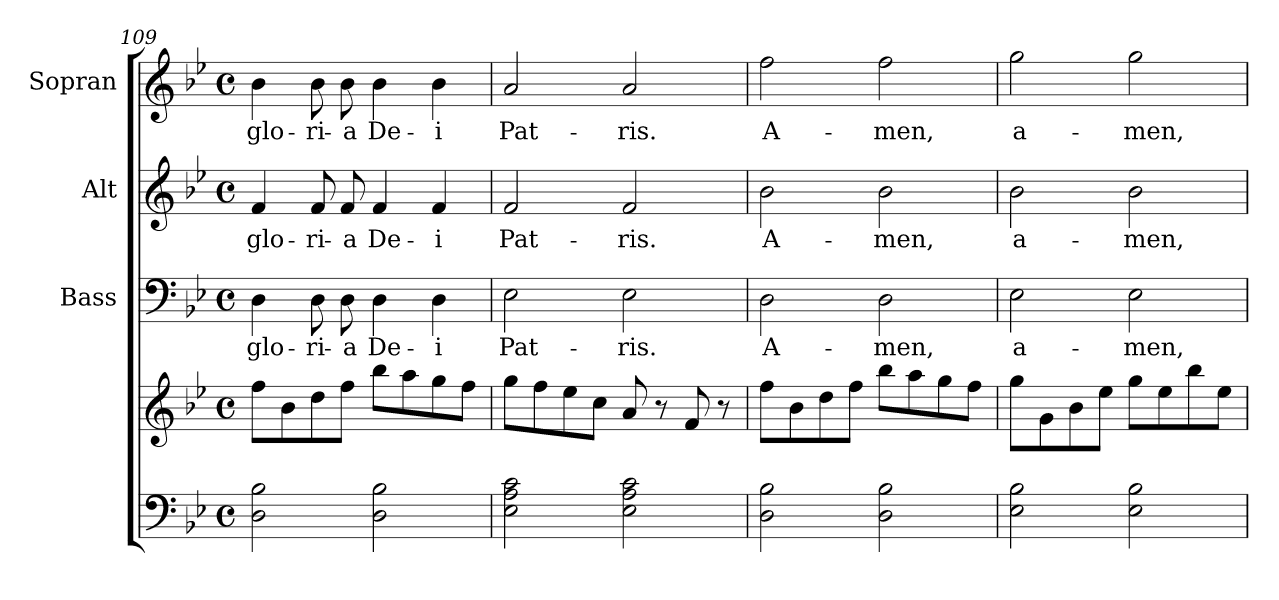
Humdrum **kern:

**kern	**kern	**kern	**text	**kern	**text	**kern	**text
*part4	*part4	*part3	*part3	*part2	*part2	*part1	*part1
*staff5	*staff4	*staff3	*staff3	*staff2	*staff2	*staff1	*staff1
*	*	*I"Bass	*	*I"Alt	*	*I"Sopran	*
*	*	*I'B.	*	*I'A.	*	*I'S.	*
!!LO:PB:g=z
*clefF4	*clefG2	*clefF4	*	*clefG2	*	*clefG2	*
*k[b-e-]	*k[b-e-]	*k[b-e-]	*	*k[b-e-]	*	*k[b-e-]	*
*B-:	*B-:	*B-:	*	*B-:	*	*B-:	*
*M4/4	*M4/4	*M4/4	*	*M4/4	*	*M4/4	*
*met(c)	*met(c)	*met(c)	*	*met(c)	*	*met(c)	*
=109	=109	=109	=109	=109	=109	=109	=109
!	!	!	!LO:LY:b	!	!LO:LY:b	!	!LO:LY:b
2D\ 2B-\	8ff\L	4D\	glo-	4f/	glo-	4b-\	glo-
.	8b-\	.	.	.	.	.	.
!	!	!	!LO:LY:b	!	!LO:LY:b	!	!LO:LY:b
.	8dd\	8D\	-ri-	8f/	-ri-	8b-\	-ri-
!	!	!	!LO:LY:b	!	!LO:LY:b	!	!LO:LY:b
.	8ff\J	8D\	-a	8f/	-a	8b-\	-a
!	!	!	!LO:LY:b	!	!LO:LY:b	!	!LO:LY:b
2D\ 2B-\	8bb-\L	4D\	De-	4f/	De-	4b-\	De-
.	8aa\	.	.	.	.	.	.
!	!	!	!LO:LY:b	!	!LO:LY:b	!	!LO:LY:b
.	8gg\	4D\	-i	4f/	-i	4b-\	-i
.	8ff\J	.	.	.	.	.	.
=110	=110	=110	=110	=110	=110	=110	=110
!	!	!	!LO:LY:b	!	!LO:LY:b	!	!LO:LY:b
2E-\ 2A\ 2c\	8gg\L	2E-\	Pat-	2f/	Pat-	2a/	Pat-
.	8ff\	.	.	.	.	.	.
.	8ee-\	.	.	.	.	.	.
.	8cc\J	.	.	.	.	.	.
!	!	!	!LO:LY:b	!	!LO:LY:b	!	!LO:LY:b
2E-\ 2A\ 2c\	8a/	2E-\	-ris.	2f/	-ris.	2a/	-ris.
.	8r	.	.	.	.	.	.
.	8f/	.	.	.	.	.	.
.	8r	.	.	.	.	.	.
=111	=111	=111	=111	=111	=111	=111	=111
!	!	!	!LO:LY:b	!	!LO:LY:b	!	!LO:LY:b
2D\ 2B-\	8ff\L	2D\	A-	2b-\	A-	2ff\	A-
.	8b-\	.	.	.	.	.	.
.	8dd\	.	.	.	.	.	.
.	8ff\J	.	.	.	.	.	.
!	!	!	!LO:LY:b	!	!LO:LY:b	!	!LO:LY:b
2D\ 2B-\	8bb-\L	2D\	-men,	2b-\	-men,	2ff\	-men,
.	8aa\	.	.	.	.	.	.
.	8gg\	.	.	.	.	.	.
.	8ff\J	.	.	.	.	.	.
=112	=112	=112	=112	=112	=112	=112	=112
!	!	!	!LO:LY:b	!	!LO:LY:b	!	!LO:LY:b
2E-\ 2B-\	8gg\L	2E-\	a-	2b-\	a-	2gg\	a-
.	8g\	.	.	.	.	.	.
.	8b-\	.	.	.	.	.	.
.	8ee-\J	.	.	.	.	.	.
!	!	!	!LO:LY:b	!	!LO:LY:b	!	!LO:LY:b
2E-\ 2B-\	8gg\L	2E-\	-men,	2b-\	-men,	2gg\	-men,
.	8ee-\	.	.	.	.	.	.
.	8bb-\	.	.	.	.	.	.
.	8ee-\J	.	.	.	.	.	.
=	=	=	=	=	=	=	=
*-	*-	*-	*-	*-	*-	*-	*-
